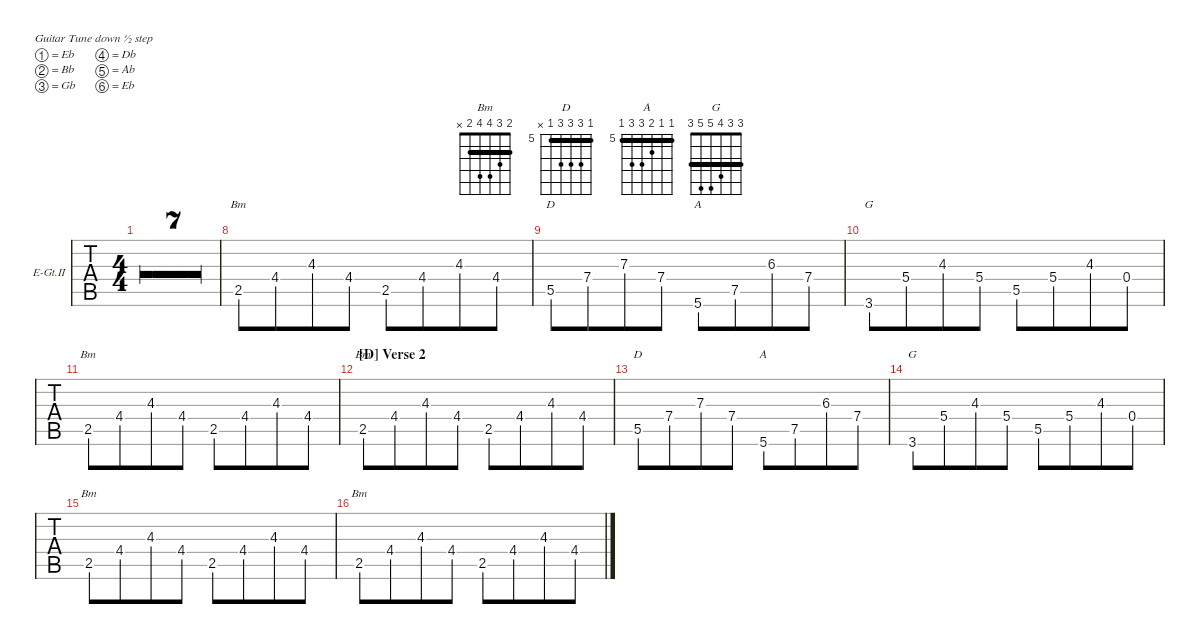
\hideDynamics
\bracketExtendMode nobrackets
\firstSystemTrackNameOrientation horizontal
\otherSystemsTrackNameOrientation horizontal
\track ("E.Guitar II (Rythm Right)" "E-Gt.II") {multiBarRest instrument distortionguitar}
\staff {tabs}
\tuning (Eb4 Bb3 Gb3 Db3 Ab2 Eb2)
\chord ("Bm" 2 3 4 4 2 x) {barre 2}
\chord ("D" 5 7 7 7 5 x) {firstfret 5 barre 5}
\chord ("A" 5 5 6 7 7 5) {firstfret 5 barre (5 5)}
\chord ("G" 3 3 4 5 5 3) {barre (3 3)}
\ts (4 4)
\tempo 116
\clef g2
\ks db
r.1{dy mf} |
r.1 |
r.1 |
r.1 |
r.1 |
r.1 |
r.1 |
2.5.8{ch "Bm" beam merge} 4.4.8{beam merge} 4.3.8{beam merge} 4.4.8 2.5.8{beam merge} 4.4.8{beam merge} 4.3.8{beam merge} 4.4.8 |
5.5.8{ch "D" beam merge} 7.4.8{beam merge} 7.3.8{beam merge} 7.4.8 5.6.8{ch "A" beam merge} 7.5.8{beam merge} 6.3.8{beam merge} 7.4.8 |
3.6.8{ch "G" beam merge} 5.4.8{beam merge} 4.3.8{beam merge} 5.4.8 5.5.8{beam merge} 5.4.8{beam merge} 4.3.8{beam merge} 0.4.8 |
2.5.8{ch "Bm" beam merge} 4.4.8{beam merge} 4.3.8{beam merge} 4.4.8 2.5.8{beam merge} 4.4.8{beam merge} 4.3.8{beam merge} 4.4.8 |
\section ("D" "Verse 2")
2.5.8{ch "Bm" beam merge} 4.4.8{beam merge} 4.3.8{beam merge} 4.4.8 2.5.8{beam merge} 4.4.8{beam merge} 4.3.8{beam merge} 4.4.8 |
5.5.8{ch "D" beam merge} 7.4.8{beam merge} 7.3.8{beam merge} 7.4.8 5.6.8{ch "A" beam merge} 7.5.8{beam merge} 6.3.8{beam merge} 7.4.8 |
3.6.8{ch "G" beam merge} 5.4.8{beam merge} 4.3.8{beam merge} 5.4.8 5.5.8{beam merge} 5.4.8{beam merge} 4.3.8{beam merge} 0.4.8 |
2.5.8{ch "Bm" beam merge} 4.4.8{beam merge} 4.3.8{beam merge} 4.4.8 2.5.8{beam merge} 4.4.8{beam merge} 4.3.8{beam merge} 4.4.8 |
2.5.8{ch "Bm" beam merge} 4.4.8{beam merge} 4.3.8{beam merge} 4.4.8 2.5.8{beam merge} 4.4.8{beam merge} 4.3.8{beam merge} 4.4.8
